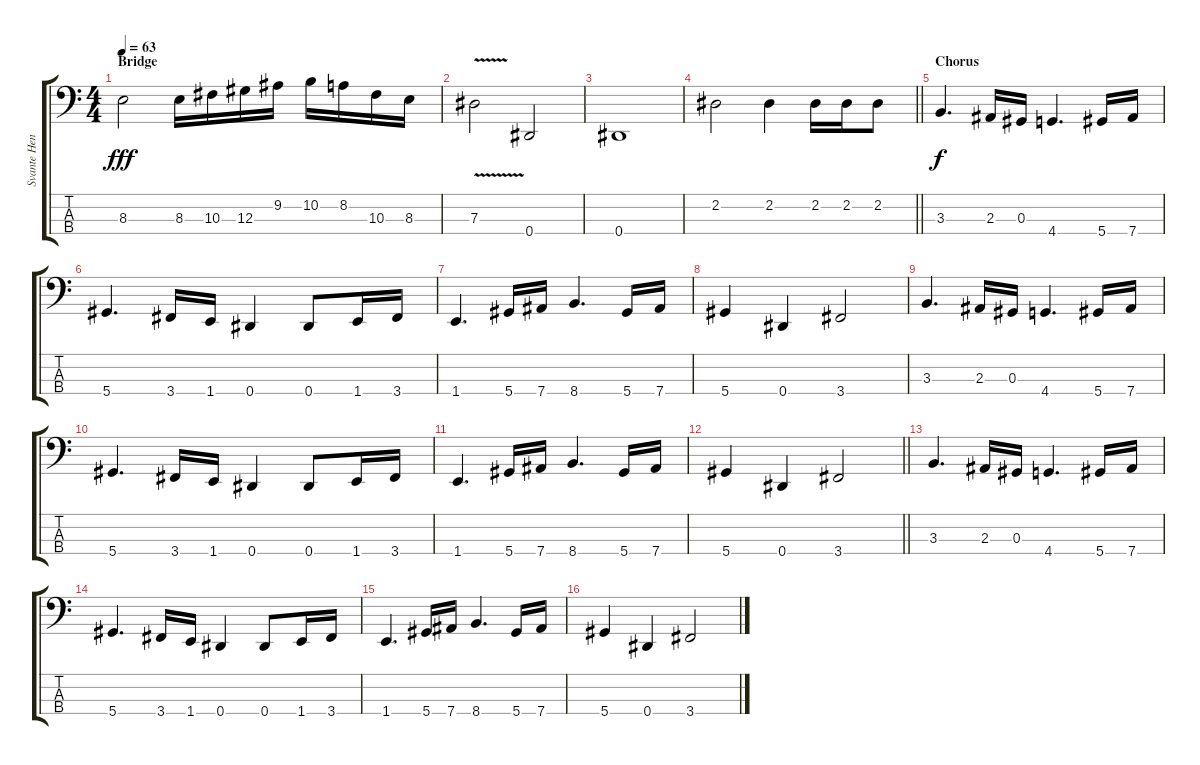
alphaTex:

\track ("Svante Henrysson" "Svante Hen") {instrument electricbassfinger}
\staff {score tabs}
\tuning (Gb2 Db2 Ab1 Eb1) {hide}
\ts (4 4)
\section ("" "Bridge")
\tempo 63
\clef f4
\ks c
8.3.2{dy fff} 8.3.16 10.3.16 12.3.16 9.2.16 10.2.16 8.2.16 10.3.16 8.3.16 |
7.3{v}.2 0.4.2 |
0.4.1 |
\barLineRight lightlight
2.2.2 2.2.4 2.2.16 2.2.16 2.2.8 |
\section ("" "Chorus")
3.3.4{d dy f} 2.3.16 0.3.16 4.4.4{d} 5.4.16 7.4.16 |
5.4.4{d} 3.4.16 1.4.16 0.4.4 0.4.8 1.4.16 3.4.16 |
1.4.4{d} 5.4.16 7.4.16 8.4.4{d} 5.4.16 7.4.16 |
5.4.4 0.4.4 3.4.2 |
3.3.4{d} 2.3.16 0.3.16 4.4.4{d} 5.4.16 7.4.16 |
5.4.4{d} 3.4.16 1.4.16 0.4.4 0.4.8 1.4.16 3.4.16 |
1.4.4{d} 5.4.16 7.4.16 8.4.4{d} 5.4.16 7.4.16 |
\barLineRight lightlight
5.4.4 0.4.4 3.4.2 |
3.3.4{d} 2.3.16 0.3.16 4.4.4{d} 5.4.16 7.4.16 |
5.4.4{d} 3.4.16 1.4.16 0.4.4 0.4.8 1.4.16 3.4.16 |
1.4.4{d} 5.4.16 7.4.16 8.4.4{d} 5.4.16 7.4.16 |
5.4.4 0.4.4 3.4.2
